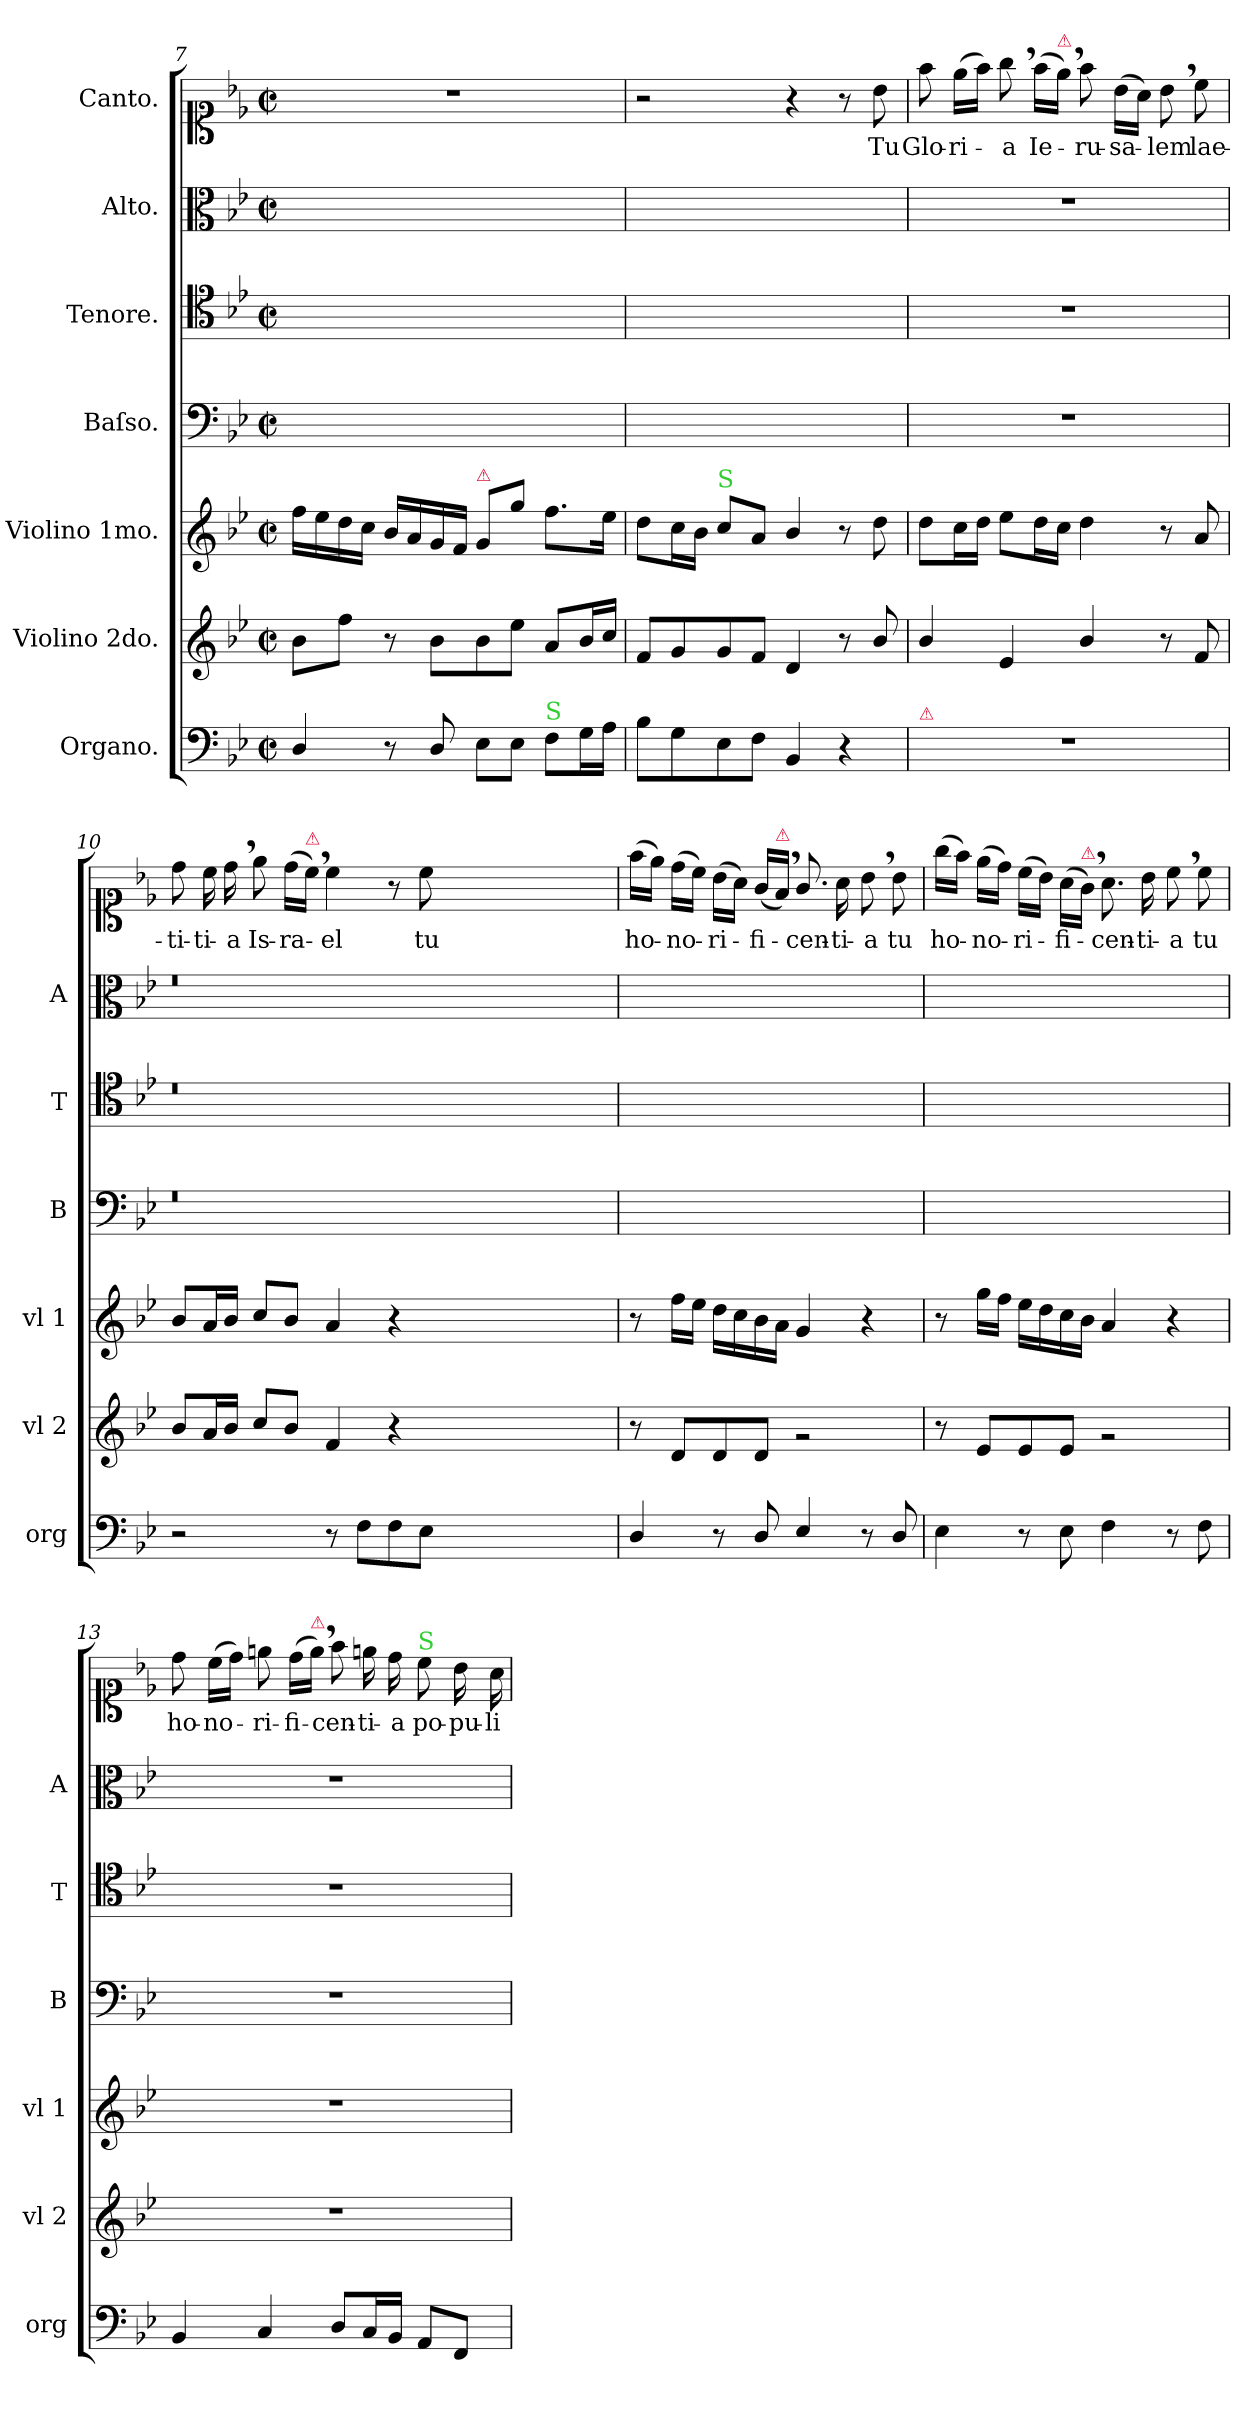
**kern	**kern	**kern	**kern	**kern	**kern	**kern	**text
*part7	*part6	*part5	*part4	*part3	*part2	*part1	*part1
*staff7	*staff6	*staff5	*staff4	*staff3	*staff2	*staff1	*staff1
*I"Organo.	*I"Violino 2do.	*I"Violino 1mo.	*I"Baſso.	*I"Tenore.	*I"Alto.	*I"Canto.	*
*I'org	*I'vl 2	*I'vl 1	*I'B	*I'T	*I'A	*	*
*clefF4	*clefG2	*clefG2	*clefF4	*clefC4	*clefC3	*clefC1	*
*k[b-e-]	*k[b-e-]	*k[b-e-]	*k[b-e-]	*k[b-e-]	*k[b-e-]	*k[b-e-]	*
*M2/2	*M2/2	*M2/2	*M2/2	*M2/2	*M2/2	*M2/2	*
*met(c|)	*met(c|)	*met(c|)	*met(c|)	*met(c|)	*met(c|)	*met(c|)	*
=7	=7	=7	=7	=7	=7	=7	=7
4D/	8b-\L	16ff\LL	1ryy	1ryy	1ryy	1r	.
.	.	16ee-\	.	.	.	.	.
.	8ff\J	16dd\	.	.	.	.	.
.	.	16cc\JJ	.	.	.	.	.
8r	8r	16b-/LL	.	.	.	.	.
.	.	16a/	.	.	.	.	.
8D/	8b-\L	16g/	.	.	.	.	.
.	.	16f/JJ	.	.	.	.	.
!	!	!LO:TX:a:color=crimson:t=⚠	!	!	!	!	!
8E-\L	8b-\	8g/L	.	.	.	.	.
8E-\J	8ee-\J	8gg\J	.	.	.	.	.
!LO:TX:a:color=limegreen:t=S	!	!	!	!	!	!	!
8F\L	8a/L	8.ff\L	.	.	.	.	.
16G\L	16b-/L	.	.	.	.	.	.
16A\JJ	16cc/JJ	16ee-\Jk	.	.	.	.	.
=8	=8	=8	=8	=8	=8	=8	=8
8B-\L	8f/L	8dd\L	1ryy	1ryy	1ryy	2r	.
8G\	8g/	16cc\L	.	.	.	.	.
.	.	16b-\JJ	.	.	.	.	.
!	!	!LO:TX:a:color=limegreen:t=S	!	!	!	!	!
8E-\	8g/	8cc/L	.	.	.	.	.
8F\J	8f/J	8a/J	.	.	.	.	.
4BB-/	4d/	4b-/	.	.	.	4r	.
4r	8r	8r	.	.	.	8r	.
.	8b-/	8dd\	.	.	.	8b-\	Tu
=9	=9	=9	=9	=9	=9	=9	=9
!LO:TX:a:color=crimson:t=⚠	!	!	!	!	!	!	!
1r	4b-/	8dd\L	1rF	1rc	1re	8ff\	Glo-
.	.	16cc\L	.	.	.	(>16ee-\LL	-ri-
.	.	16dd\JJ	.	.	.	16ff\JJ)	.
.	4e-/	8ee-\L	.	.	.	8gg,<\	-a
.	.	16dd\L	.	.	.	(>16ff\LL	Ie-
!	!	!	!	!	!	!LO:TX:a:color=crimson:t=⚠	!
.	.	16cc\JJ	.	.	.	16ee-,\JJ)	.
.	4b-/	4dd\	.	.	.	8ff\	-ru-
.	.	.	.	.	.	(>16b-\LL	-sa-
.	.	.	.	.	.	16a\JJ)	.
.	8r	8r	.	.	.	8b-,<\	-lem
.	8f/	8a/	.	.	.	8cc\	lae-
=10	=10	=10	=10	=10	=10	=10	=10
2r	8b-/L	8b-/L	0.rF	0.rc	0.re	8dd\	-ti-
.	16a/L	16a/L	.	.	.	16cc\	-ti-
.	16b-/JJ	16b-/JJ	.	.	.	16dd,<\	-a
.	8cc/L	8cc/L	.	.	.	8ee-\	Is-
.	8b-/J	8b-/J	.	.	.	(>16dd\LL	-ra-
!	!	!	!	!	!	!LO:TX:a:color=crimson:t=⚠	!
.	.	.	.	.	.	16cc,\JJ)	.
8r	4f/	4a/	.	.	.	4cc\	-el
8F\L	.	.	.	.	.	.	.
8F\	4r	4r	.	.	.	8r	.
8E-\J	.	.	.	.	.	8cc\	tu
0ryy	0ryy	0ryy	.	.	.	0ryy	.
=11	=11	=11	=11	=11	=11	=11	=11
4D/	8r	8r	1ryy	1ryy	1ryy	(>16ff\LL	ho-
.	.	.	.	.	.	16ee-\JJ)	.
.	8d/L	16ff\LL	.	.	.	(>16dd\LL	-no-
.	.	16ee-\JJ	.	.	.	16cc\JJ)	.
8r	8d/	16dd\LL	.	.	.	(>16b-\LL	-ri-
.	.	16cc\	.	.	.	16a\JJ)	.
8D/	8d/J	16b-\	.	.	.	(<16g/LL	-fi-
!	!	!	!	!	!	!LO:TX:a:color=crimson:t=⚠	!
.	.	16a\JJ	.	.	.	16f,/JJ)	.
4E-/	2rg	4g/	.	.	.	8.g/	-cen-
.	.	.	.	.	.	16a\	-ti-
8r	.	4r	.	.	.	8b-,<\	-a
8D/	.	.	.	.	.	8b-\	tu
=12	=12	=12	=12	=12	=12	=12	=12
4E-\	8r	8r	1ryy	1ryy	1ryy	(>16gg\LL	ho-
.	.	.	.	.	.	16ff\JJ)	.
.	8e-/L	16gg\LL	.	.	.	(>16ee-\LL	-no-
.	.	16ff\JJ	.	.	.	16dd\JJ)	.
8r	8e-/	16ee-\LL	.	.	.	(>16cc\LL	-ri-
.	.	16dd\	.	.	.	16b-\JJ)	.
8E-\	8e-/J	16cc\	.	.	.	(>16a\LL	-fi-
!	!	!	!	!	!	!LO:TX:a:color=crimson:t=⚠	!
.	.	16b-\JJ	.	.	.	16g,\JJ)	.
4F\	2rg	4a/	.	.	.	8.a\	-cen-
.	.	.	.	.	.	16b-\	-ti-
8r	.	4r	.	.	.	8cc,<\	-a
8F\	.	.	.	.	.	8cc\	tu
=13	=13	=13	=13	=13	=13	=13	=13
4BB-/	1r	1r	1r	1r	1r	8dd\	ho-
.	.	.	.	.	.	(>16cc\LL	-no-
.	.	.	.	.	.	16dd\JJ)	.
4C/	.	.	.	.	.	8een\	-ri-
.	.	.	.	.	.	(>16dd\LL	-fi-
!	!	!	!	!	!	!LO:TX:a:color=crimson:t=⚠	!
.	.	.	.	.	.	16ee,\JJ)	.
8D/L	.	.	.	.	.	8ff\	-cen-
16C/L	.	.	.	.	.	16een\	-ti-
16BB-/JJ	.	.	.	.	.	16dd\	-a
!	!	!	!	!	!	!LO:TX:a:color=limegreen:t=S	!
8AA/L	.	.	.	.	.	8cc\	po-
8FF/J	.	.	.	.	.	16b-\	-pu-
.	.	.	.	.	.	16a\	-li
=	=	=	=	=	=	=	=
*-	*-	*-	*-	*-	*-	*-	*-
